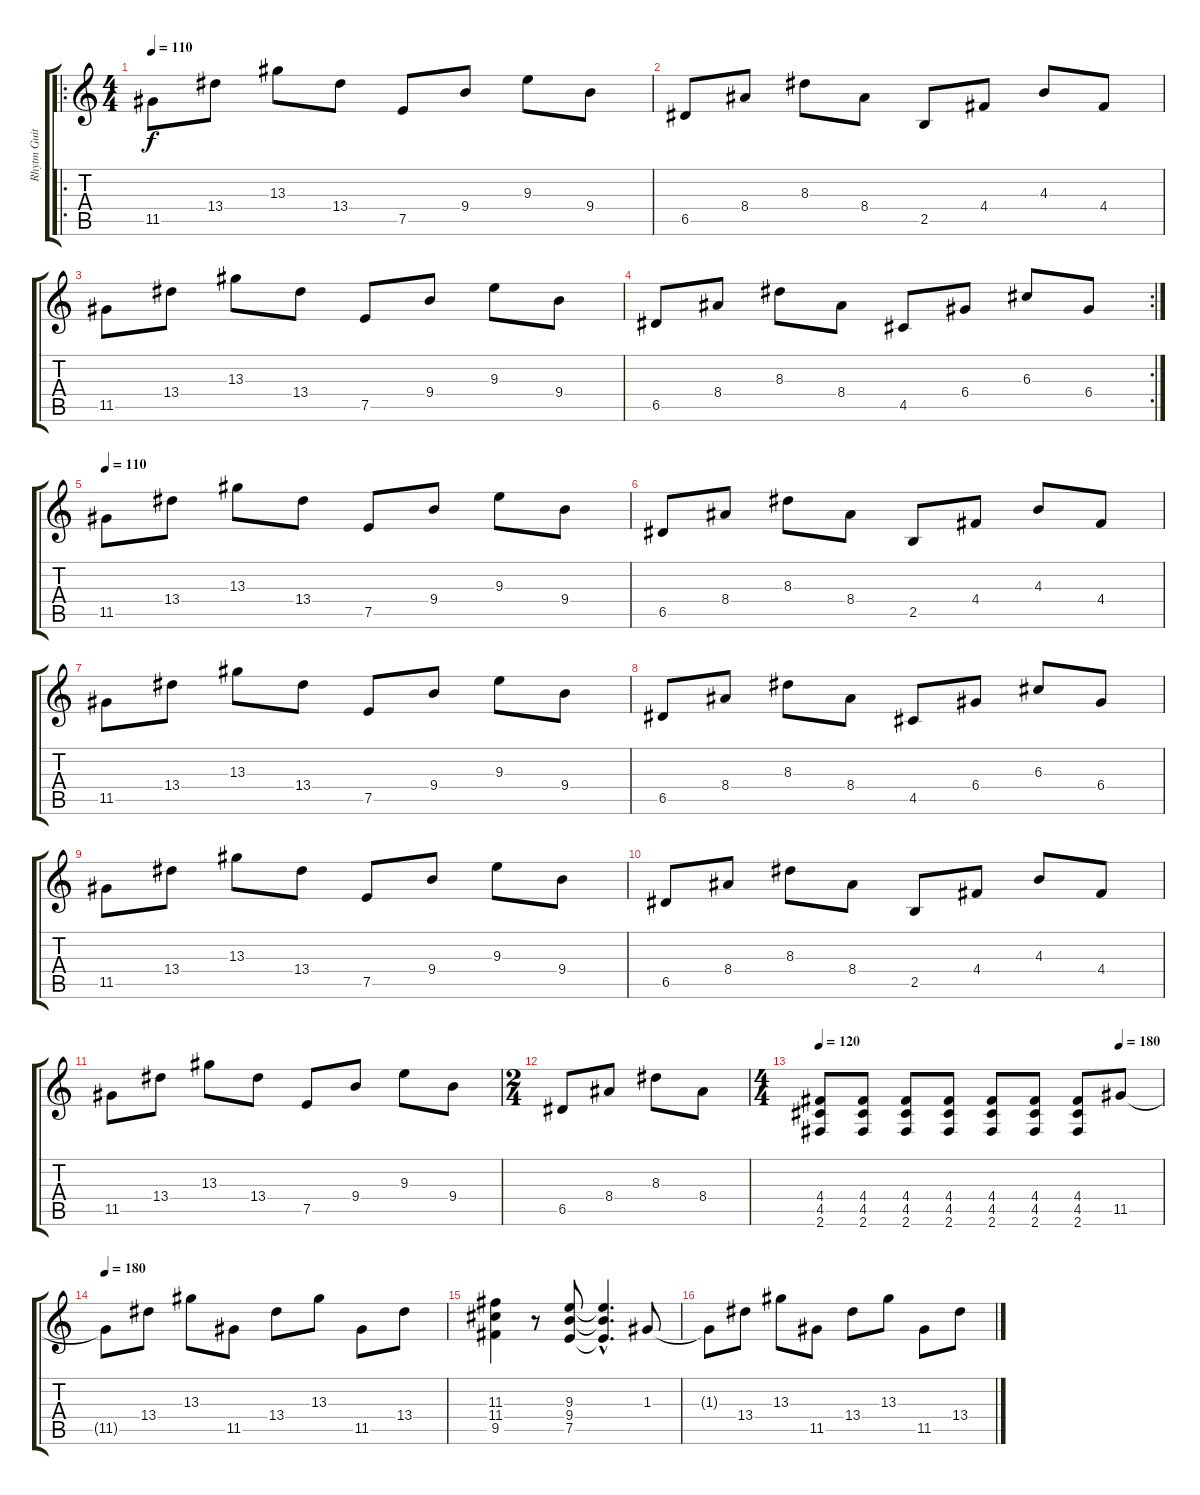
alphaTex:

\track ("Rhytm Guitar" "Rhytm Guit") {instrument distortionguitar}
\staff {score tabs}
\tuning (E4 B3 G3 D3 A2 E2) {hide}
\ro
\ts (4 4)
\tempo 110
\clef g2
\ks c
11.5.8{dy f} 13.4.8 13.3.8 13.4.8 7.5.8 9.4.8 9.3.8 9.4.8 |
6.5.8 8.4.8 8.3.8 8.4.8 2.5.8 4.4.8 4.3.8 4.4.8 |
11.5.8 13.4.8 13.3.8 13.4.8 7.5.8 9.4.8 9.3.8 9.4.8 |
\rc 2
6.5.8 8.4.8 8.3.8 8.4.8 4.5.8 6.4.8 6.3.8 6.4.8 |
\tempo 110
11.5.8 13.4.8 13.3.8 13.4.8 7.5.8 9.4.8 9.3.8 9.4.8 |
6.5.8 8.4.8 8.3.8 8.4.8 2.5.8 4.4.8 4.3.8 4.4.8 |
11.5.8 13.4.8 13.3.8 13.4.8 7.5.8 9.4.8 9.3.8 9.4.8 |
6.5.8 8.4.8 8.3.8 8.4.8 4.5.8 6.4.8 6.3.8 6.4.8 |
11.5.8 13.4.8 13.3.8 13.4.8 7.5.8 9.4.8 9.3.8 9.4.8 |
6.5.8 8.4.8 8.3.8 8.4.8 2.5.8 4.4.8 4.3.8 4.4.8 |
11.5.8 13.4.8 13.3.8 13.4.8 7.5.8 9.4.8 9.3.8 9.4.8 |
\ts (2 4)
6.5.8 8.4.8 8.3.8 8.4.8 |
\ts (4 4)
\tempo 120
\tempo (180 0.875)
(4.4 4.5 2.6).8 (4.4 4.5 2.6).8 (4.4 4.5 2.6).8 (4.4 4.5 2.6).8 (4.4 4.5 2.6).8 (4.4 4.5 2.6).8 (4.4 4.5 2.6).8 11.5.8 |
\tempo 180
11.5{t}.8 13.4.8 13.3.8 11.5.8 13.4.8 13.3.8 11.5.8 13.4.8 |
(11.3 11.4 9.5).4 r.8 (9.3 9.4 7.5).8 (9.3{hac t} 9.4{hac t} 7.5{hac t}).4{d} 1.3.8 |
1.3{t}.8 13.4.8 13.3.8 11.5.8 13.4.8 13.3.8 11.5.8 13.4.8
